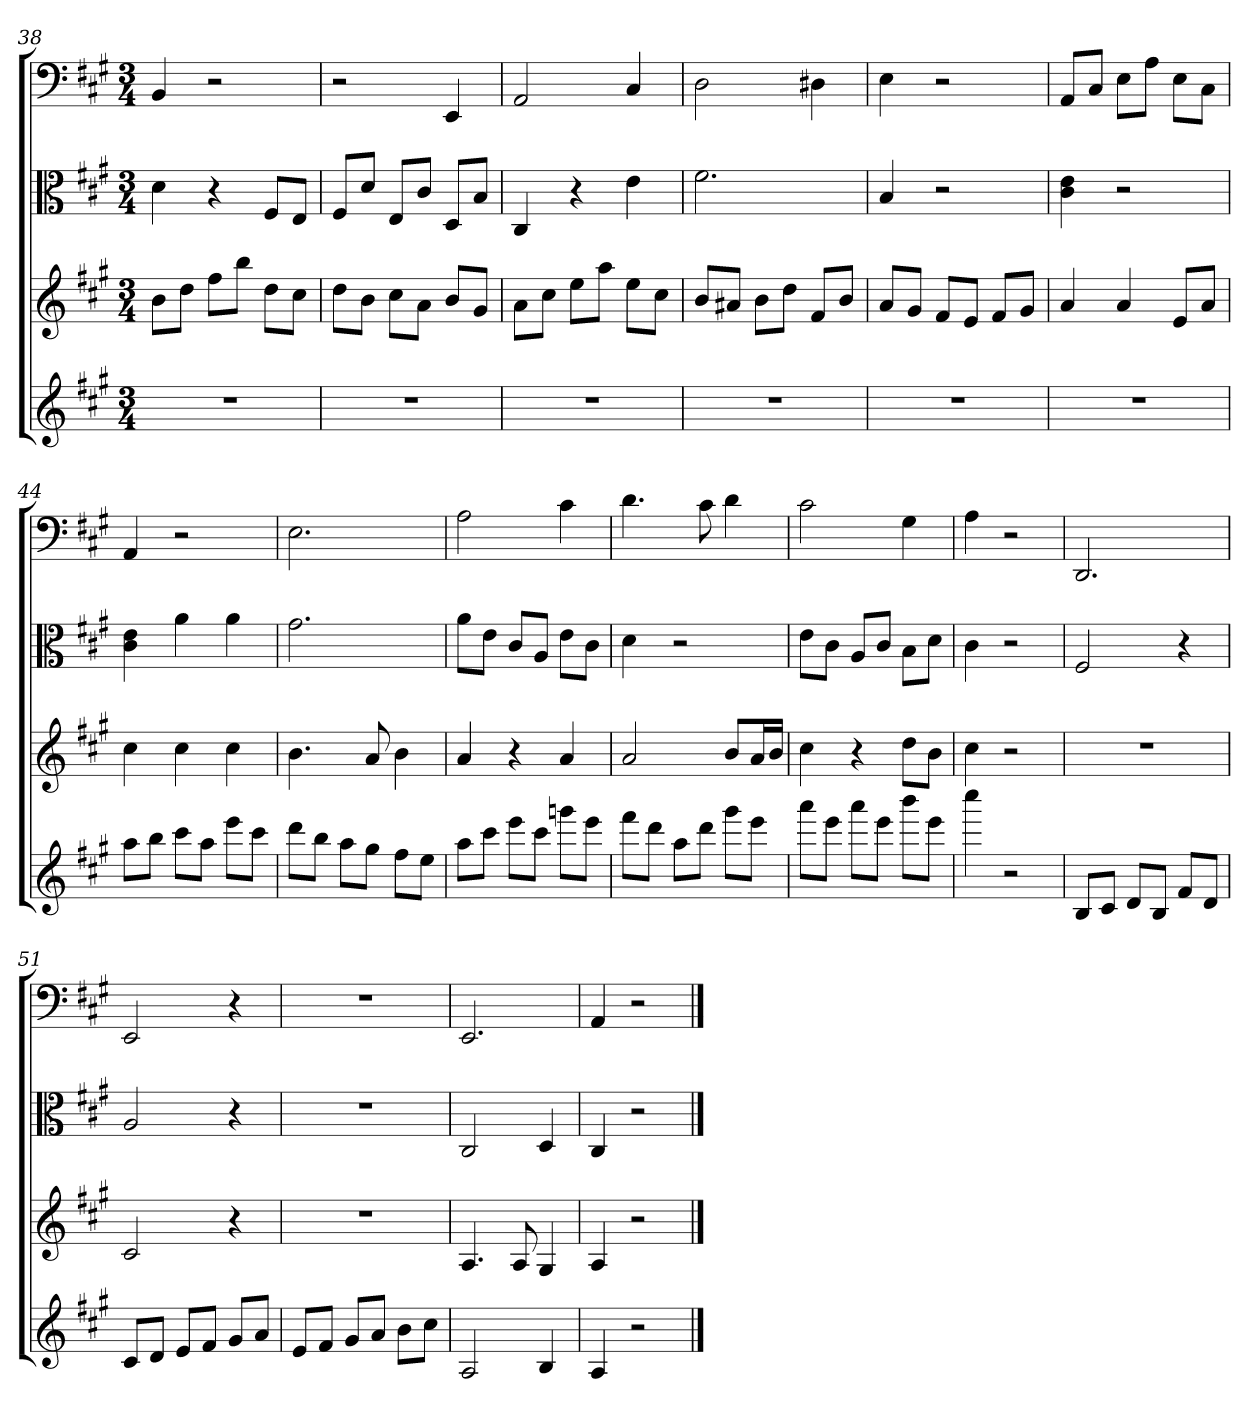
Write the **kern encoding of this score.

**kern	**kern	**kern	**kern
*part4	*part3	*part2	*part1
*staff4	*staff3	*staff2	*staff1
*	*	*clefC3	*clefF4
*k[f#c#g#]	*k[f#c#g#]	*k[f#c#g#]	*k[f#c#g#]
*A:	*A:	*A:	*A:
*M3/4	*M3/4	*M3/4	*M3/4
=38	=38	=38	=38
2.r	8bL	4d	4BB
.	8ddJ	.	.
.	8ff#L	4r	2r
.	8bbJ	.	.
.	8ddL	8F#/L	.
.	8cc#J	8E/J	.
=39	=39	=39	=39
2.r	8ddL	8F#/L	2r
.	8bJ	8d/J	.
.	8cc#L	8E/L	.
.	8aJ	8c#/J	.
.	8bL	8D/L	4EE
.	8g#J	8B/J	.
=40	=40	=40	=40
2.r	8aL	4C#	2AA
.	8cc#J	.	.
.	8eeL	4r	.
.	8aaJ	.	.
.	8eeL	4e	4C#
.	8cc#J	.	.
=41	=41	=41	=41
2.r	8bL	2.f#	2D
.	8a#XJ	.	.
.	8bL	.	.
.	8ddJ	.	.
.	8f#L	.	4D#X
.	8bJ	.	.
=42	=42	=42	=42
2.r	8aL	4B	4E
.	8g#J	.	.
.	8f#L	2r	2r
.	8eJ	.	.
.	8f#L	.	.
.	8g#J	.	.
=43	=43	=43	=43
2.r	4a	4c# 4e	8AA/L
.	.	.	8C#/J
.	4a	2r	8E\L
.	.	.	8A\J
.	8eL	.	8E\L
.	8aJ	.	8C#\J
=44	=44	=44	=44
8aaL	4cc#	4c# 4e	4AA
8bbJ	.	.	.
8ccc#L	4cc#	4a	2r
8aaJ	.	.	.
8eeeL	4cc#	4a	.
8ccc#J	.	.	.
=45	=45	=45	=45
8dddL	4.b	2.g#	2.E
8bbJ	.	.	.
8aaL	.	.	.
8gg#J	8a	.	.
8ff#L	4b	.	.
8eeJ	.	.	.
=46	=46	=46	=46
8aaL	4a	8a\L	2A
8ccc#J	.	8e\J	.
8eeeL	4r	8c#/L	.
8ccc#J	.	8A/J	.
8gggnL	4a	8e\L	4c#
8eeeJ	.	8c#\J	.
=47	=47	=47	=47
8fff#L	2a	4d	4.d
8dddJ	.	.	.
8aaL	.	2r	.
8dddJ	.	.	8c#
8ggg#L	8bL	.	4d
8eeeJ	16aL	.	.
.	16bJJ	.	.
=48	=48	=48	=48
8aaaL	4cc#	8e\L	2c#
8eeeJ	.	8c#\J	.
8aaaL	4r	8A/L	.
8eeeJ	.	8c#/J	.
8bbbL	8ddL	8B\L	4G#
8eeeJ	8bJ	8d\J	.
=49	=49	=49	=49
4cccc#	4cc#	4c#	4A
2r	2r	2r	2r
=50	=50	=50	=50
8BL	2.r	2F#	2.DD
8c#J	.	.	.
8dL	.	.	.
8BJ	.	.	.
8f#L	.	4r	.
8dJ	.	.	.
=51	=51	=51	=51
8c#L	2c#	2A	2EE
8dJ	.	.	.
8eL	.	.	.
8f#J	.	.	.
8g#L	4r	4r	4r
8aJ	.	.	.
=52	=52	=52	=52
8eL	2.r	2.r	2.r
8f#J	.	.	.
8g#L	.	.	.
8aJ	.	.	.
8bL	.	.	.
8cc#J	.	.	.
=53	=53	=53	=53
2A	4.A	2C#	2.EE
.	8A	.	.
4B	4G#	4D	.
=54	=54	=54	=54
4A	4A	4C#	4AA
2r	2r	2r	2r
==	==	==	==
*-	*-	*-	*-
